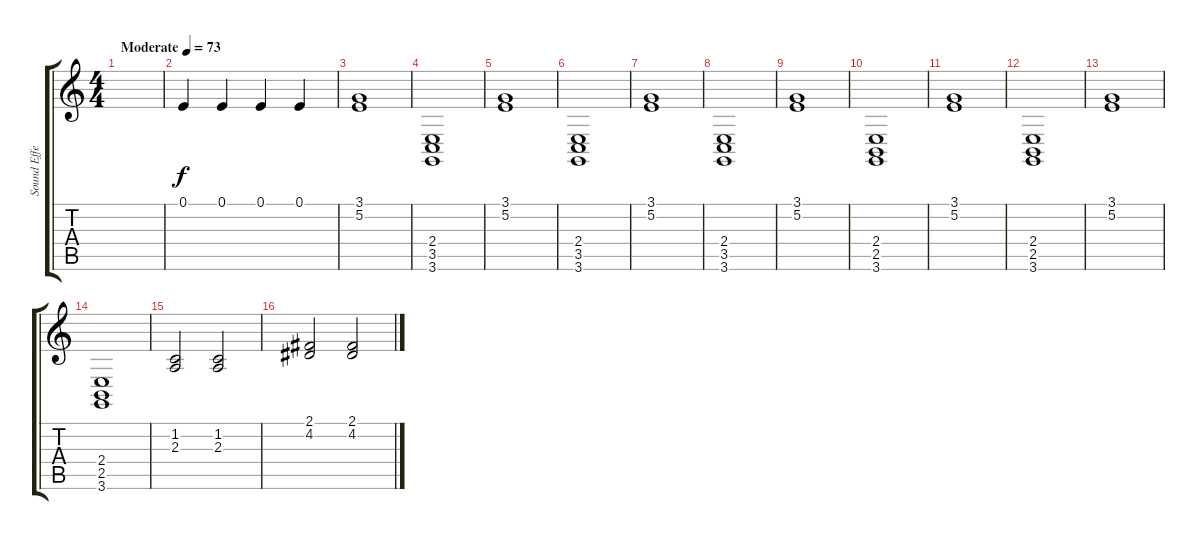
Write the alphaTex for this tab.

\track ("Sound Effects" "Sound Effe") {instrument musicbox}
\staff {score tabs}
\tuning (E4 B3 G3 D3 A2 E2) {hide}
\ts (4 4)
\tempo (73 "Moderate")
\clef g2
\ks c
|
0.1.4 0.1.4 0.1.4 0.1.4 |
(3.1 5.2).1 |
(2.4 3.5 3.6).1 |
(3.1 5.2).1 |
(2.4 3.5 3.6).1 |
(3.1 5.2).1 |
(2.4 3.5 3.6).1 |
(3.1 5.2).1 |
(2.4 2.5 3.6).1 |
(3.1 5.2).1 |
(2.4 2.5 3.6).1 |
(3.1 5.2).1 |
(2.4 2.5 3.6).1 |
(1.2 2.3).2 (1.2 2.3).2 |
(2.1 4.2).2 (2.1 4.2).2
